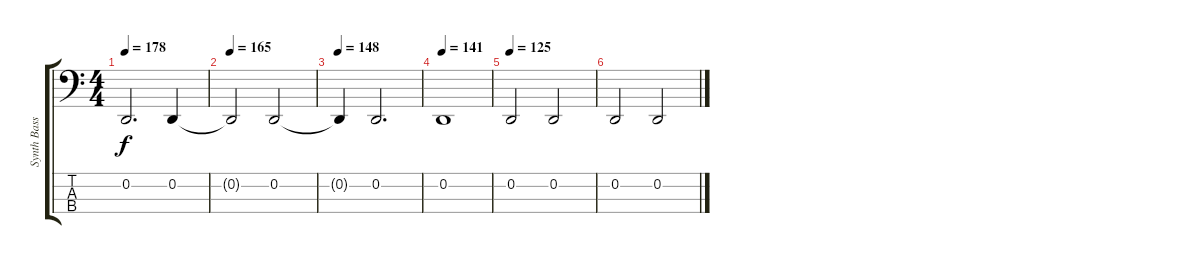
\track ("Synth Bass" "Synth Bass") {instrument lead8bassandlead}
\staff {score tabs}
\tuning (G2 D2 A1 E1) {hide}
\ts (4 4)
\tempo 178
\clef f4
\ks c
0.2.2{d dy f} 0.2.4 |
\tempo 165
0.2{t}.2 0.2.2 |
\tempo 148
0.2{t}.4 0.2.2{d} |
\tempo 141
0.2.1 |
\tempo 125
0.2.2 0.2.2 |
0.2.2 0.2.2
